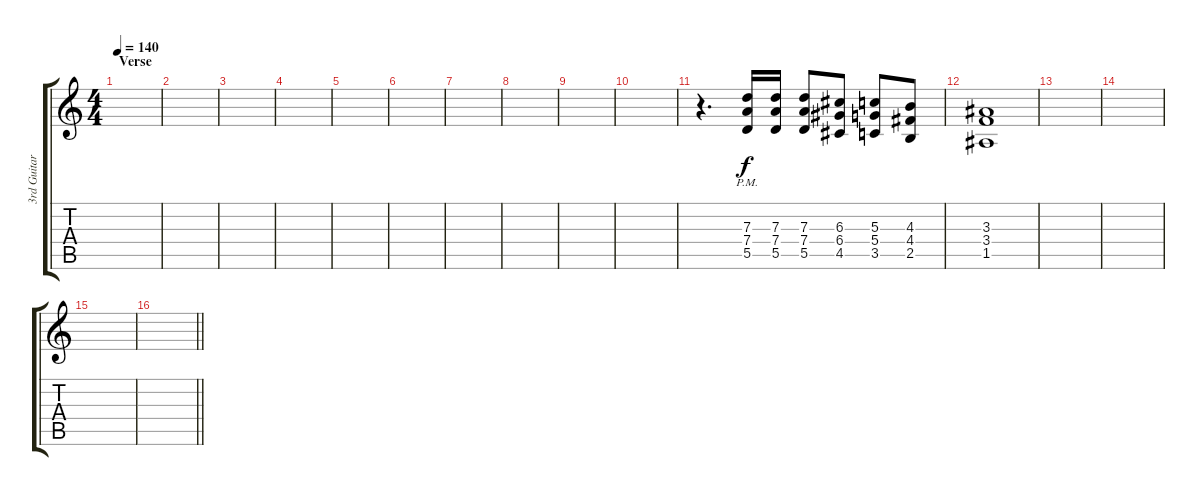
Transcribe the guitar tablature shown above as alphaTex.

\track ("3rd Guitar" "3rd Guitar") {instrument distortionguitar}
\staff {score tabs}
\tuning (E4 B3 G3 D3 A2 D2) {hide}
\ts (4 4)
\section ("" "Verse")
\tempo 140
\clef g2
\ks c
|
|
|
|
|
|
|
|
|
|
r.4{d} (7.3{pm} 7.4{pm} 5.5{pm}).16 (7.3 7.4 5.5).16 (7.3 7.4 5.5).8 (6.3 6.4 4.5).8 (5.3 5.4 3.5).8 (4.3 4.4 2.5).8 |
(3.3 3.4 1.5).1 |
|
|
|
\barLineRight lightlight
